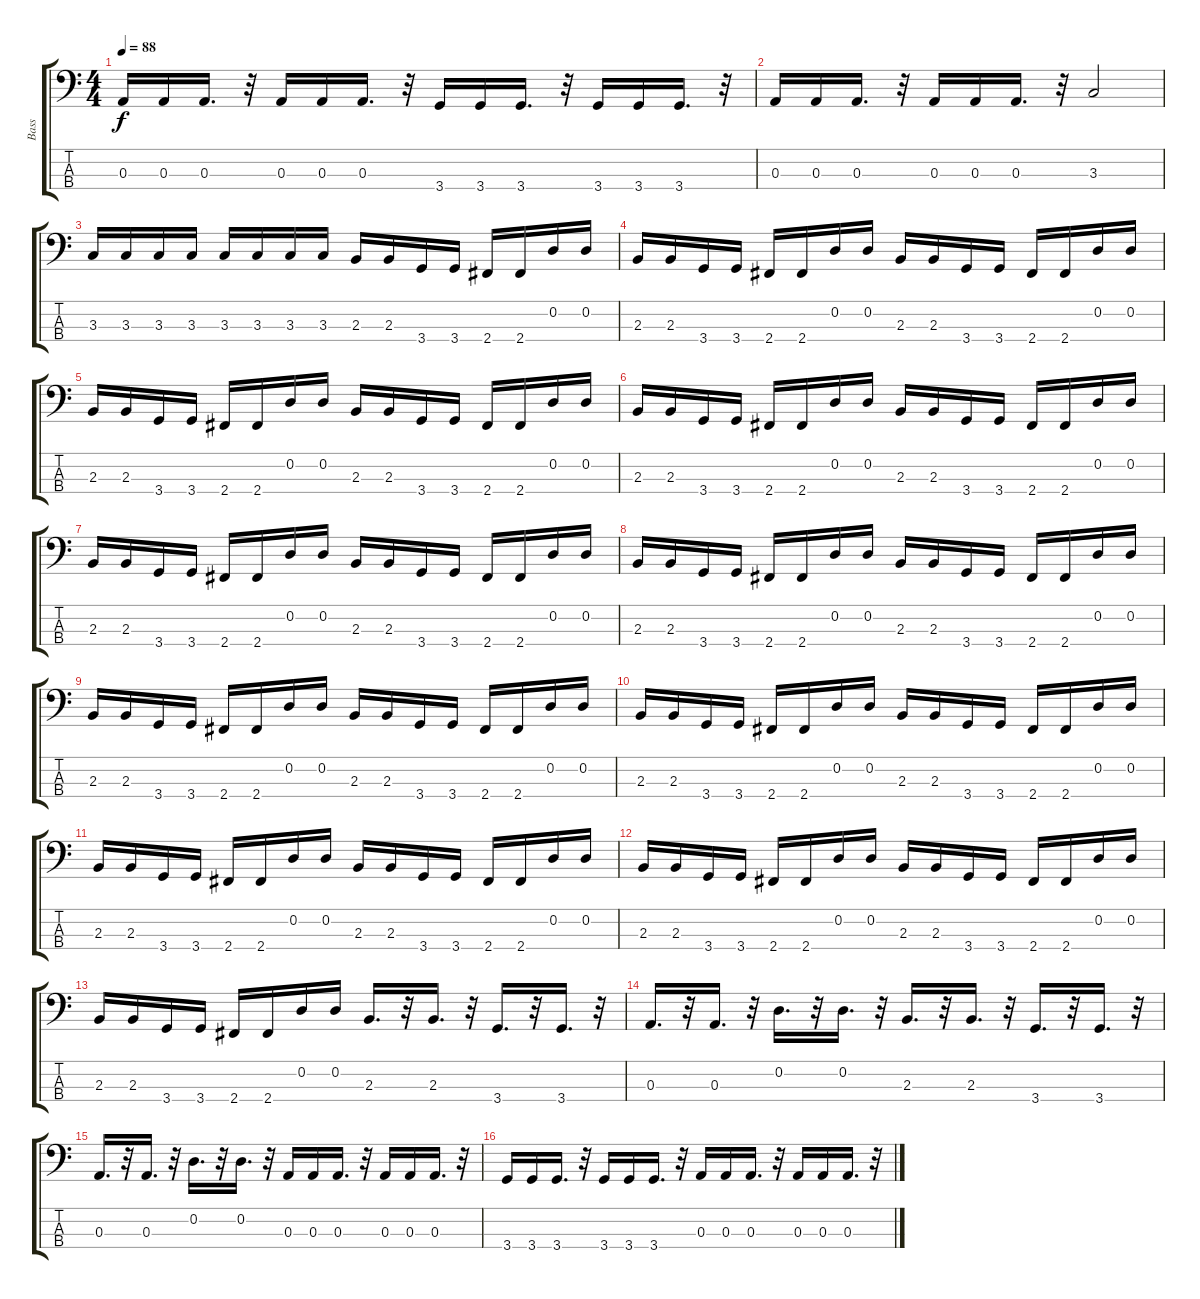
\track ("Bass" "Bass") {instrument electricbasspick}
\staff {score tabs}
\tuning (G2 D2 A1 E1) {hide}
\ts (4 4)
\tempo 88
\clef f4
\ks c
0.3.16{dy f} 0.3.16 0.3.16{d} r.32 0.3.16 0.3.16 0.3.16{d} r.32 3.4.16 3.4.16 3.4.16{d} r.32 3.4.16 3.4.16 3.4.16{d} r.32 |
0.3.16 0.3.16 0.3.16{d} r.32 0.3.16 0.3.16 0.3.16{d} r.32 3.3.2 |
3.3.16 3.3.16 3.3.16 3.3.16 3.3.16 3.3.16 3.3.16 3.3.16 2.3.16 2.3.16 3.4.16 3.4.16 2.4.16 2.4.16 0.2.16 0.2.16 |
2.3.16 2.3.16 3.4.16 3.4.16 2.4.16 2.4.16 0.2.16 0.2.16 2.3.16 2.3.16 3.4.16 3.4.16 2.4.16 2.4.16 0.2.16 0.2.16 |
2.3.16 2.3.16 3.4.16 3.4.16 2.4.16 2.4.16 0.2.16 0.2.16 2.3.16 2.3.16 3.4.16 3.4.16 2.4.16 2.4.16 0.2.16 0.2.16 |
2.3.16 2.3.16 3.4.16 3.4.16 2.4.16 2.4.16 0.2.16 0.2.16 2.3.16 2.3.16 3.4.16 3.4.16 2.4.16 2.4.16 0.2.16 0.2.16 |
2.3.16 2.3.16 3.4.16 3.4.16 2.4.16 2.4.16 0.2.16 0.2.16 2.3.16 2.3.16 3.4.16 3.4.16 2.4.16 2.4.16 0.2.16 0.2.16 |
2.3.16 2.3.16 3.4.16 3.4.16 2.4.16 2.4.16 0.2.16 0.2.16 2.3.16 2.3.16 3.4.16 3.4.16 2.4.16 2.4.16 0.2.16 0.2.16 |
2.3.16 2.3.16 3.4.16 3.4.16 2.4.16 2.4.16 0.2.16 0.2.16 2.3.16 2.3.16 3.4.16 3.4.16 2.4.16 2.4.16 0.2.16 0.2.16 |
2.3.16 2.3.16 3.4.16 3.4.16 2.4.16 2.4.16 0.2.16 0.2.16 2.3.16 2.3.16 3.4.16 3.4.16 2.4.16 2.4.16 0.2.16 0.2.16 |
2.3.16 2.3.16 3.4.16 3.4.16 2.4.16 2.4.16 0.2.16 0.2.16 2.3.16 2.3.16 3.4.16 3.4.16 2.4.16 2.4.16 0.2.16 0.2.16 |
2.3.16 2.3.16 3.4.16 3.4.16 2.4.16 2.4.16 0.2.16 0.2.16 2.3.16 2.3.16 3.4.16 3.4.16 2.4.16 2.4.16 0.2.16 0.2.16 |
2.3.16 2.3.16 3.4.16 3.4.16 2.4.16 2.4.16 0.2.16 0.2.16 2.3.16{d} r.32 2.3.16{d} r.32 3.4.16{d} r.32 3.4.16{d} r.32 |
0.3.16{d} r.32 0.3.16{d} r.32 0.2.16{d} r.32 0.2.16{d} r.32 2.3.16{d} r.32 2.3.16{d} r.32 3.4.16{d} r.32 3.4.16{d} r.32 |
0.3.16{d} r.32 0.3.16{d} r.32 0.2.16{d} r.32 0.2.16{d} r.32 0.3.16 0.3.16 0.3.16{d} r.32 0.3.16 0.3.16 0.3.16{d} r.32 |
3.4.16 3.4.16 3.4.16{d} r.32 3.4.16 3.4.16 3.4.16{d} r.32 0.3.16 0.3.16 0.3.16{d} r.32 0.3.16 0.3.16 0.3.16{d} r.32
